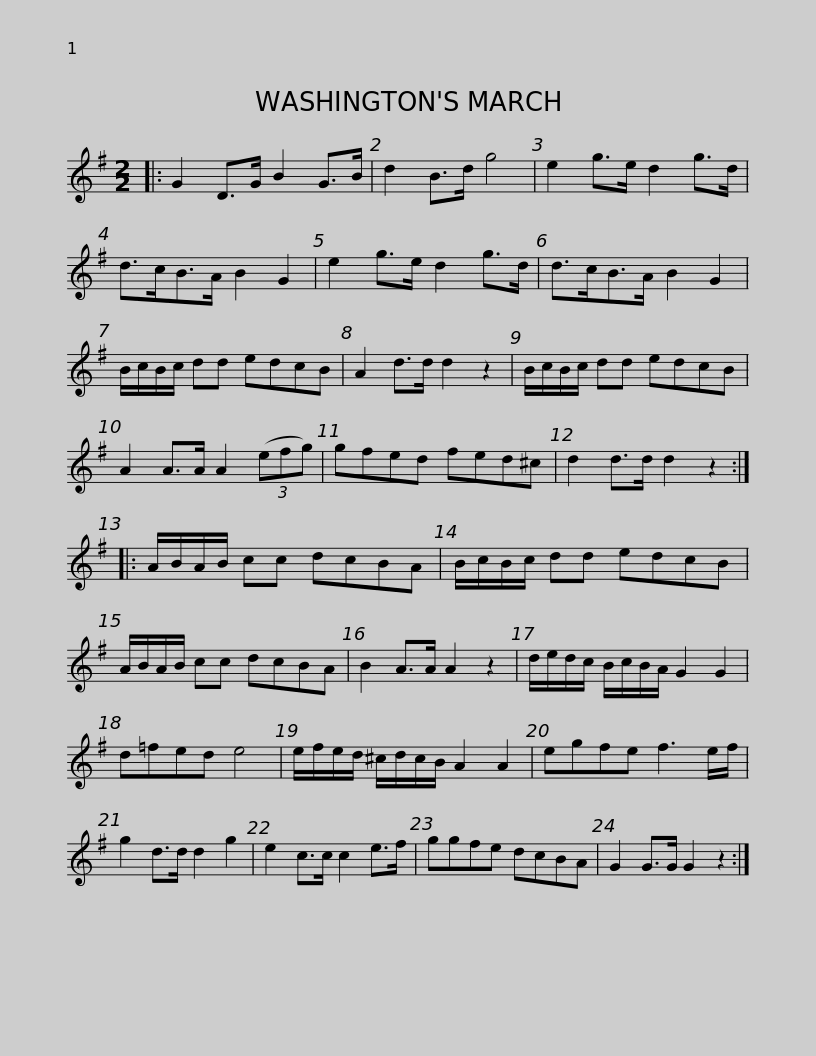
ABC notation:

X:1
L:1/8
M:2/2
I:linebreak $
K:G
V:1 treble
V:1
|: G2 D>G B2 G>B | d2 B>d g4 | e2 g>e d2 g>d | d>cB>A B2 G2 | e2 g>e d2 g>d | %5
 d>cB>A B2 G2 |$ B/c/B/c/ dd edcB | A2 d>d d2 z2 | B/c/B/c/ dd edcB | A2 A>A A2 (3(efg) | %10
 gfed fed^c |$ d2 d>d d2 z2 :: A/B/A/B/ cc dcBA | B/c/B/c/ dd edcB | A/B/A/B/ cc dcBA | %15
 B2 A>A A2 z2 |$ d/e/d/c/ B/c/B/A/ G2 G2 | d=fed e4 | e/f/e/d/ ^c/d/c/B/ A2 A2 | egfe f3 e/f/ | %20
 g2 d>d d2 g2 | e2 c>c c2 e>f |$ ggfe dcBA | G2 G>G G2 z2 :| %24
